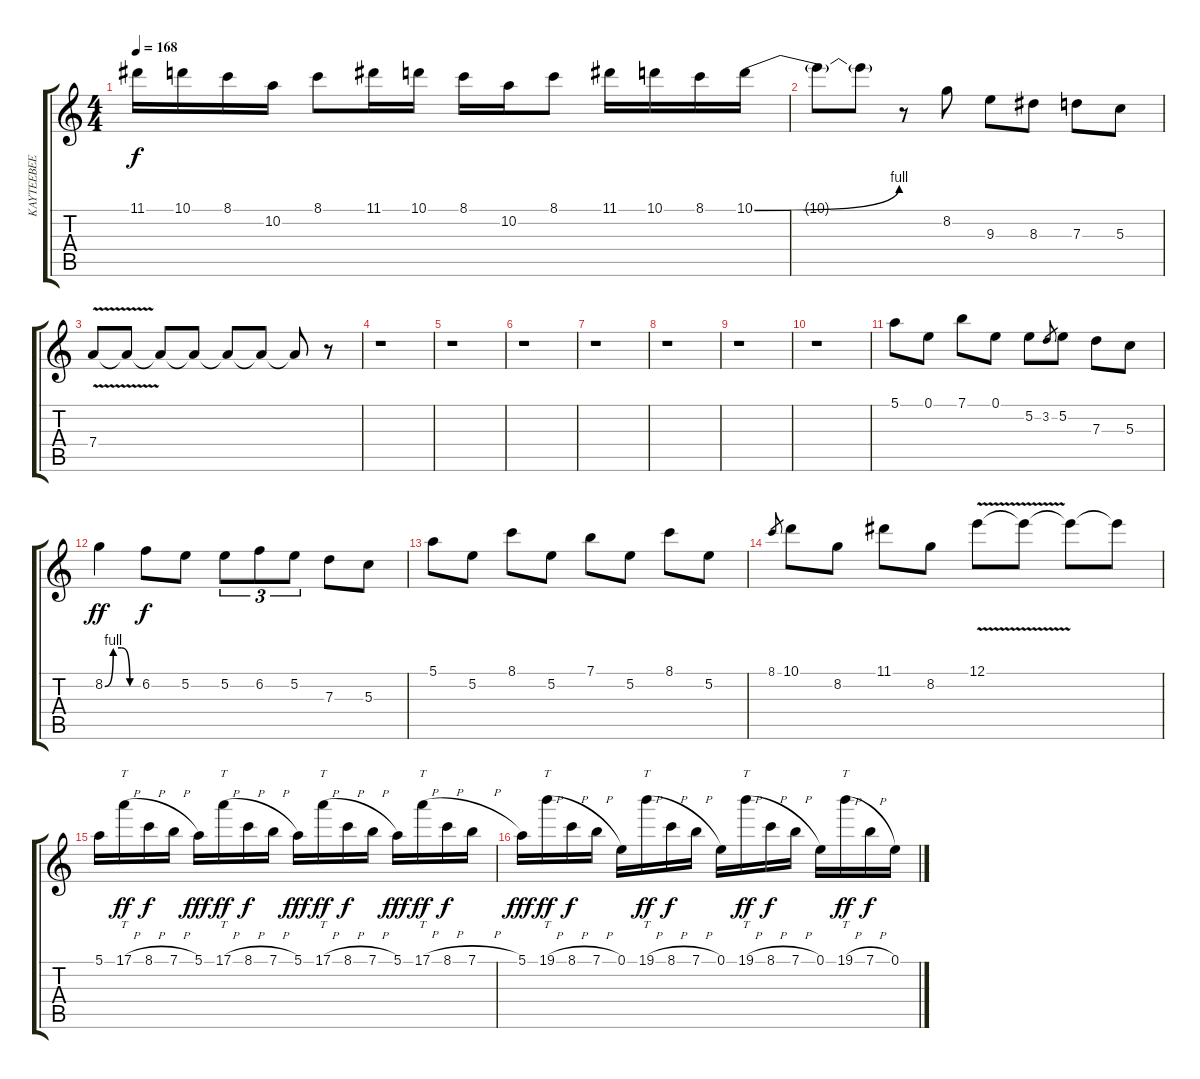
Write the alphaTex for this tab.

\track ("KAYTEEBEE" "KAYTEEBEE") {instrument distortionguitar}
\staff {score tabs}
\tuning (E4 B3 G3 D3 A2 E2) {hide}
\ts (4 4)
\tempo 168
\clef g2
\ks c
11.1.16{dy f} 10.1.16 8.1.16 10.2.16 8.1.8 11.1.16 10.1.16 8.1.16 10.2.16 8.1.8 11.1.16 10.1.16 8.1.16 10.1{be (bend 0 0 60 4)}.16 |
10.1{t}.8 10.1{t}.8 r.8 8.2.8 9.3.8 8.3.8 7.3.8 5.3.8 |
7.4{v}.8 7.4{t}.8 7.4{t}.8 7.4{t}.8 7.4{t}.8 7.4{t}.8 7.4{t}.8 r.8 |
r.1 |
r.1 |
r.1 |
r.1 |
r.1 |
r.1 |
r.1 |
5.1.8 0.1.8 7.1.8 0.1.8 5.2.8 3.2.8{gr} 5.2.8 7.3.8 5.3.8 |
8.2{be (custom 0 0 15 4 30 4 45 0 60 0)}.4{dy ff} 6.2.8{dy f} 5.2.8 5.2.8{tu (3 2)} 6.2.8{tu (3 2)} 5.2.8{tu (3 2)} 7.3.8 5.3.8 |
5.1.8 5.2.8 8.1.8 5.2.8 7.1.8 5.2.8 8.1.8 5.2.8 |
8.1.8{gr} 10.1.8 8.2.8 11.1.8 8.2.8 12.1{v}.8 12.1{t}.8 12.1{t}.8 12.1{t}.8 |
5.1.16 17.1{h}.16{tt dy ff} 8.1{h}.16{dy f} 7.1{h}.16 5.1.16{dy fff} 17.1{h}.16{tt dy ff} 8.1{h}.16{dy f} 7.1{h}.16 5.1.16{dy fff} 17.1{h}.16{tt dy ff} 8.1{h}.16{dy f} 7.1{h}.16 5.1.16{dy fff} 17.1{h}.16{tt dy ff} 8.1{h}.16{dy f} 7.1{h}.16 |
5.1.16{dy fff} 19.1{h}.16{tt dy ff} 8.1{h}.16{dy f} 7.1{h}.16 0.1.16 19.1{h}.16{tt dy ff} 8.1{h}.16{dy f} 7.1{h}.16 0.1.16 19.1{h}.16{tt dy ff} 8.1{h}.16{dy f} 7.1{h}.16 0.1.16 19.1{h}.16{tt dy ff} 7.1{h}.16{dy f} 0.1{h}.16
